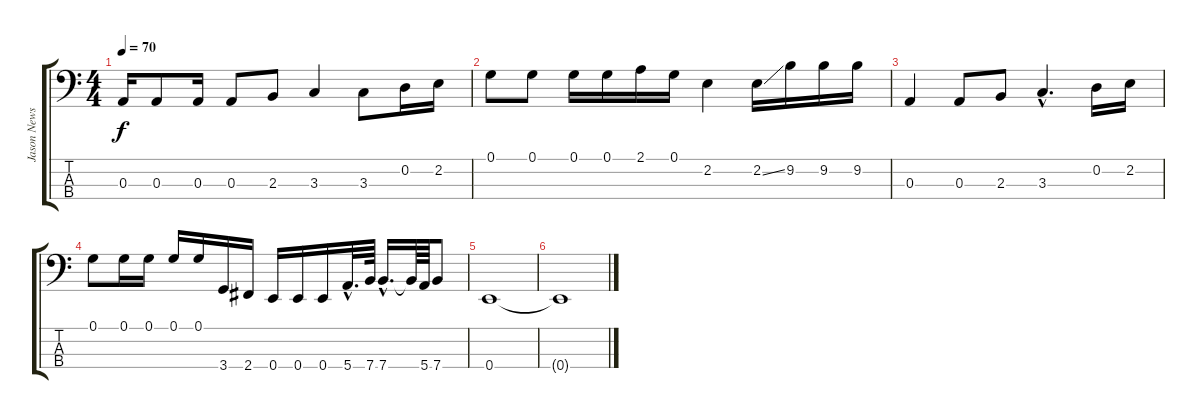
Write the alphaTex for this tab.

\track ("Jason Newsted (Bass)" "Jason News") {instrument electricbasspick}
\staff {score tabs}
\tuning (G2 D2 A1 E1) {hide}
\ts (4 4)
\tempo 70
\clef f4
\ks c
0.3.16{dy f} 0.3.8 0.3.16 0.3.8 2.3.8 3.3.4 3.3.8 0.2.16 2.2.16 |
0.1.8 0.1.8 0.1.16 0.1.16 2.1.16 0.1.16 2.2.4 2.2{ss}.16 9.2.16 9.2.16 9.2.16 |
0.3.4 0.3.8 2.3.8 3.3{hac}.4{d} 0.2.16 2.2.16 |
0.1.8 0.1.16 0.1.16 0.1.16 0.1.16 3.4.16 2.4.16 0.4.16 0.4.16 0.4.16 5.4{hac}.32{d} 7.4.64 7.4{hac}.16{d} 7.4{t}.64 5.4.64 7.4.8 |
0.4.1 |
0.4{t}.1
